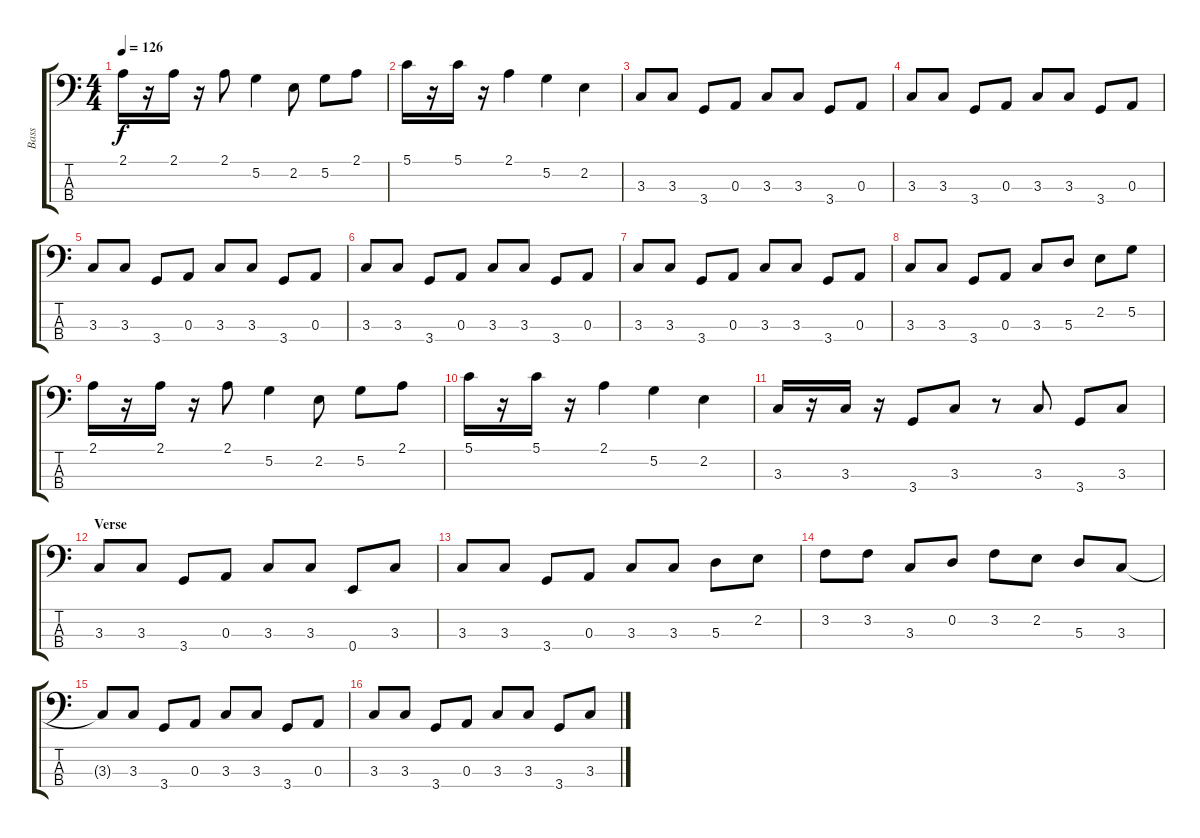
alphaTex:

\track ("Bass" "Bass") {instrument electricbassfinger}
\staff {score tabs}
\tuning (G2 D2 A1 E1) {hide}
\ts (4 4)
\tempo 126
\clef f4
\ks c
2.1.16{dy f} r.16 2.1.16 r.16 2.1.8 5.2.4 2.2.8 5.2.8 2.1.8 |
5.1.16 r.16 5.1.16 r.16 2.1.4 5.2.4 2.2.4 |
\section ("" "")
3.3.8 3.3.8 3.4.8 0.3.8 3.3.8 3.3.8 3.4.8 0.3.8 |
3.3.8 3.3.8 3.4.8 0.3.8 3.3.8 3.3.8 3.4.8 0.3.8 |
3.3.8 3.3.8 3.4.8 0.3.8 3.3.8 3.3.8 3.4.8 0.3.8 |
3.3.8 3.3.8 3.4.8 0.3.8 3.3.8 3.3.8 3.4.8 0.3.8 |
3.3.8 3.3.8 3.4.8 0.3.8 3.3.8 3.3.8 3.4.8 0.3.8 |
3.3.8 3.3.8 3.4.8 0.3.8 3.3.8 5.3.8 2.2.8 5.2.8 |
2.1.16 r.16 2.1.16 r.16 2.1.8 5.2.4 2.2.8 5.2.8 2.1.8 |
5.1.16 r.16 5.1.16 r.16 2.1.4 5.2.4 2.2.4 |
3.3.16 r.16 3.3.16 r.16 3.4.8 3.3.8 r.8 3.3.8 3.4.8 3.3.8 |
\section ("" "Verse")
3.3.8 3.3.8 3.4.8 0.3.8 3.3.8 3.3.8 0.4.8 3.3.8 |
3.3.8 3.3.8 3.4.8 0.3.8 3.3.8 3.3.8 5.3.8 2.2.8 |
3.2.8 3.2.8 3.3.8 0.2.8 3.2.8 2.2.8 5.3.8 3.3.8 |
3.3{t}.8 3.3.8 3.4.8 0.3.8 3.3.8 3.3.8 3.4.8 0.3.8 |
3.3.8 3.3.8 3.4.8 0.3.8 3.3.8 3.3.8 3.4.8 3.3.8
